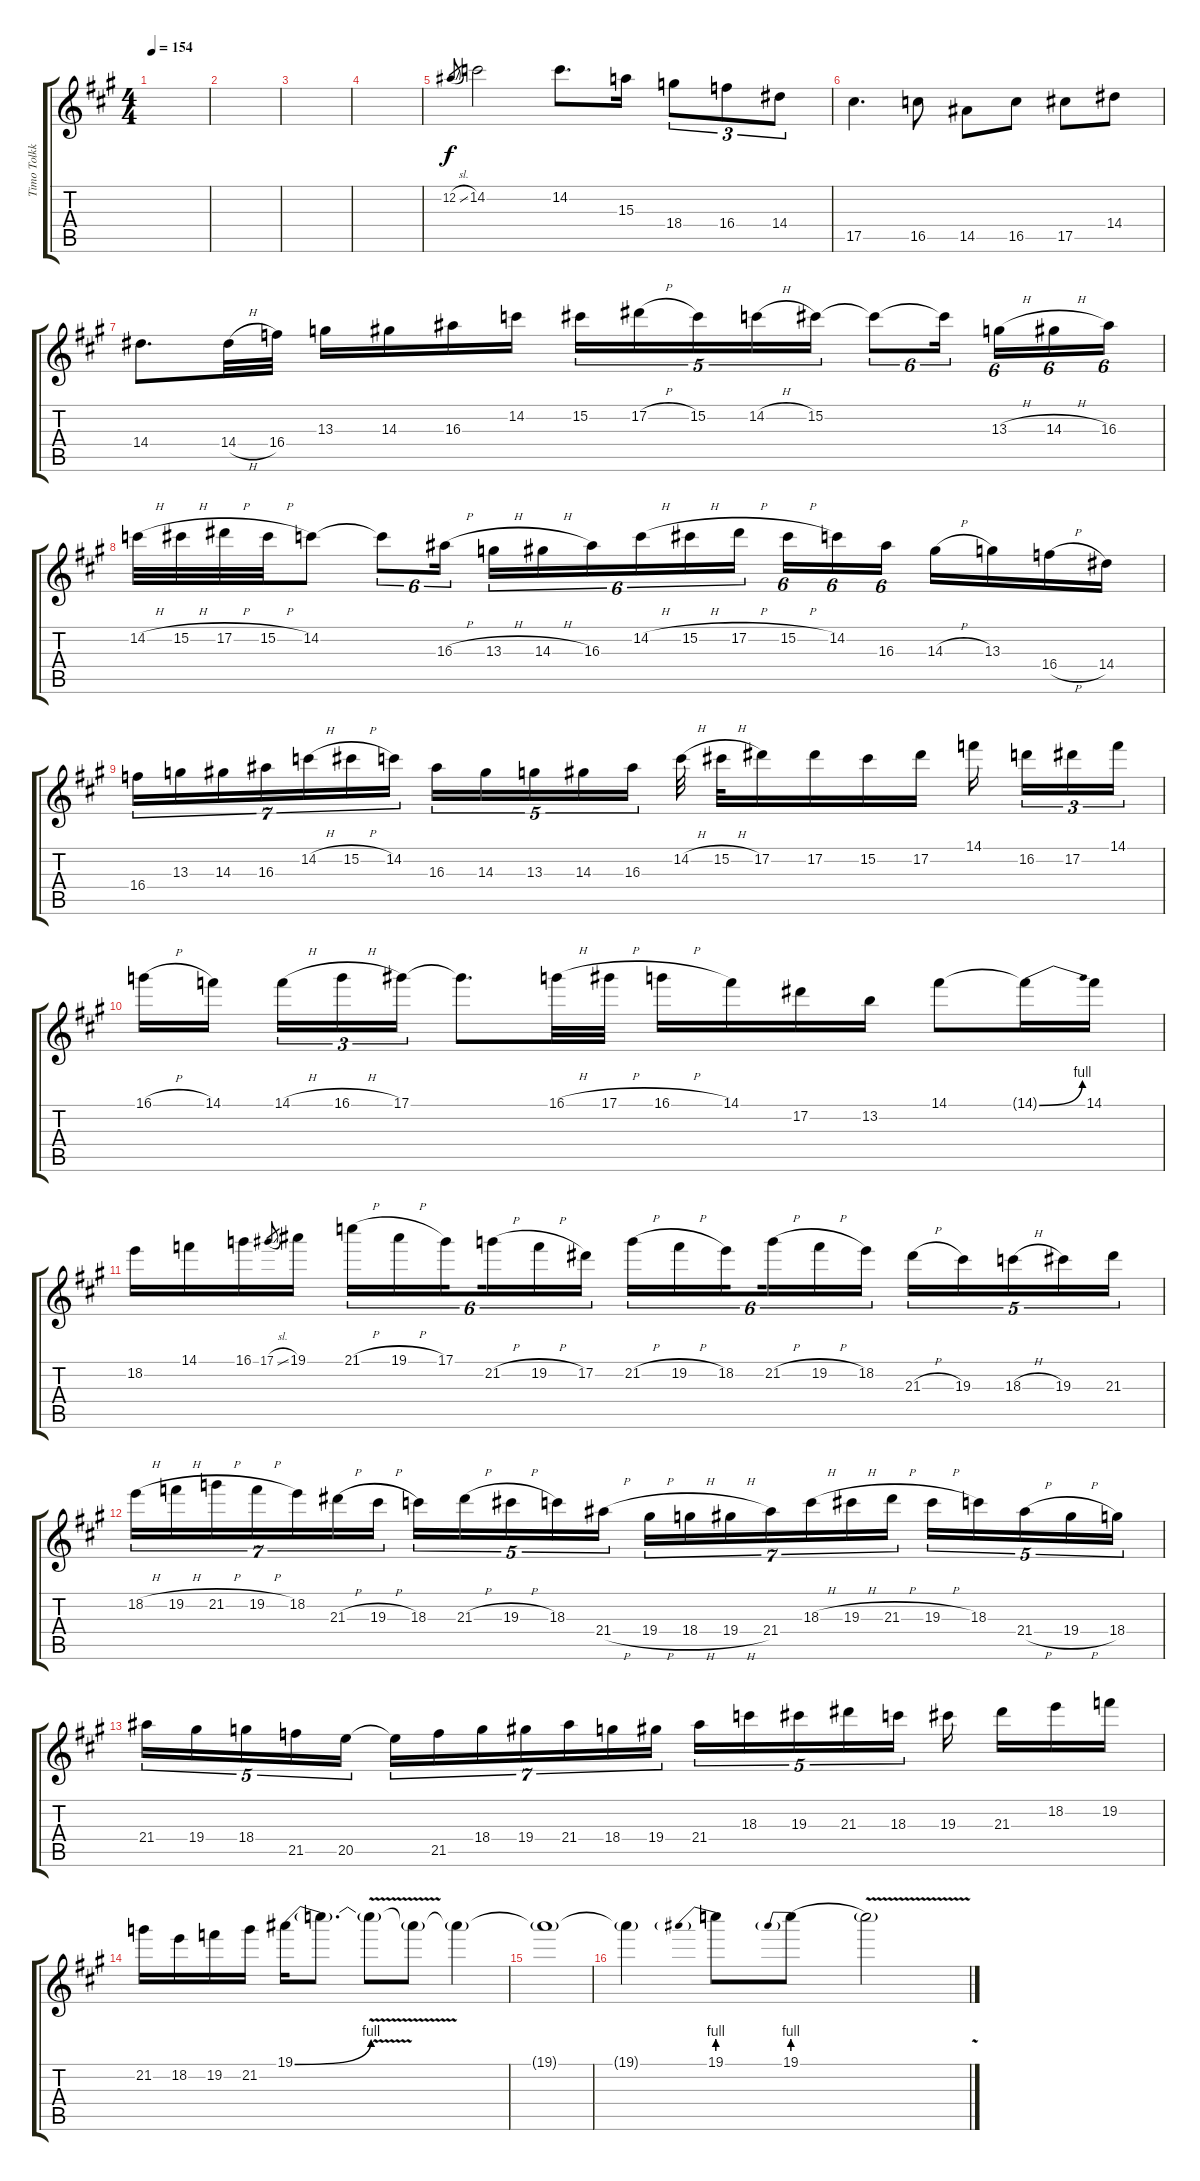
\track ("Timo Tolkki II" "Timo Tolkk") {instrument distortionguitar}
\staff {score tabs}
\tuning (Eb4 Bb3 Gb3 Db3 Ab2 Eb2) {hide}
\ts (4 4)
\tempo 154
\clef g2
\ks a
|
|
|
|
12.2{sl}.8{gr} 14.2.2 14.2.8{d} 15.3.16 18.4.8{tu (3 2)} 16.4.8{tu (3 2)} 14.4.8{tu (3 2)} |
17.5.4{d} 16.5.8 14.5.8 16.5.8 17.5.8 14.4.8 |
14.4.8{d} 14.4{h}.32 16.4.32 13.3.16 14.3.16 16.3.16 14.2.16 15.2.16{tu (5 4)} 17.2{h}.16{tu (5 4)} 15.2.16{tu (5 4)} 14.2{h}.16{tu (5 4)} 15.2.16{tu (5 4)} 15.2{t}.8{tu (6 4)} 15.2{t}.16{tu (6 4) beam splitsecondary} 13.3{h}.16{tu (6 4)} 14.3{h}.16{tu (6 4)} 16.3.16{tu (6 4)} |
14.2{h}.32 15.2{h}.32 17.2{h}.32 15.2{h}.32 14.2.8 14.2{t}.8{tu (6 4)} 16.3{h}.16{tu (6 4) beam splitsecondary} 13.3{h}.16{tu (6 4)} 14.3{h}.16{tu (6 4)} 16.3.16{tu (6 4)} 14.2{h}.16{tu (6 4)} 15.2{h}.16{tu (6 4)} 17.2{h}.16{tu (6 4) beam splitsecondary} 15.2{h}.16{tu (6 4)} 14.2.16{tu (6 4)} 16.3.16{tu (6 4)} 14.3{h}.16 13.3.16 16.4{h}.16 14.4.16 |
16.4.16{tu (7 4)} 13.3.16{tu (7 4)} 14.3.16{tu (7 4)} 16.3.16{tu (7 4)} 14.2{h}.16{tu (7 4)} 15.2{h}.16{tu (7 4)} 14.2.16{tu (7 4)} 16.3.16{tu (5 4)} 14.3.16{tu (5 4)} 13.3.16{tu (5 4)} 14.3.16{tu (5 4)} 16.3.16{tu (5 4)} 14.2{h}.32 15.2{h}.32 17.2.16 17.2.16 15.2.16 17.2.16 14.1.16{beam splitsecondary} 16.2.16{tu (3 2)} 17.2.16{tu (3 2)} 14.1.16{tu (3 2)} |
16.1{h}.16 14.1.16{beam splitsecondary} 14.1{h}.16{tu (3 2)} 16.1{h}.16{tu (3 2)} 17.1.16{tu (3 2)} 17.1{t}.8{d} 16.1{h}.32 17.1{h}.32 16.1{h}.16 14.1.16 17.2.16 13.2.16 14.1.8 14.1{be (bend 0 0 60 4) t}.16 14.1.16 |
18.2.16 14.1.16 16.1.16 17.1{sl}.8{gr} 19.1.16 21.1{h}.16{tu (6 4)} 19.1{h}.16{tu (6 4)} 17.1.16{tu (6 4) beam splitsecondary} 21.2{h}.16{tu (6 4)} 19.2{h}.16{tu (6 4)} 17.2.16{tu (6 4)} 21.2{h}.16{tu (6 4)} 19.2{h}.16{tu (6 4)} 18.2.16{tu (6 4) beam splitsecondary} 21.2{h}.16{tu (6 4)} 19.2{h}.16{tu (6 4)} 18.2.16{tu (6 4)} 21.3{h}.16{tu (5 4)} 19.3.16{tu (5 4)} 18.3{h}.16{tu (5 4)} 19.3.16{tu (5 4)} 21.3.16{tu (5 4)} |
18.2{h}.16{tu (7 4)} 19.2{h}.16{tu (7 4)} 21.2{h}.16{tu (7 4)} 19.2{h}.16{tu (7 4)} 18.2.16{tu (7 4)} 21.3{h}.16{tu (7 4)} 19.3{h}.16{tu (7 4)} 18.3.16{tu (5 4)} 21.3{h}.16{tu (5 4)} 19.3{h}.16{tu (5 4)} 18.3.16{tu (5 4)} 21.4{h}.16{tu (5 4)} 19.4{h}.16{tu (7 4)} 18.4{h}.16{tu (7 4)} 19.4{h}.16{tu (7 4)} 21.4.16{tu (7 4)} 18.3{h}.16{tu (7 4)} 19.3{h}.16{tu (7 4)} 21.3{h}.16{tu (7 4)} 19.3{h}.16{tu (5 4)} 18.3.16{tu (5 4)} 21.4{h}.16{tu (5 4)} 19.4{h}.16{tu (5 4)} 18.4.16{tu (5 4)} |
21.4.16{tu (5 4)} 19.4.16{tu (5 4)} 18.4.16{tu (5 4)} 21.5.16{tu (5 4)} 20.5.16{tu (5 4)} 20.5{t}.16{tu (7 4)} 21.5.16{tu (7 4)} 18.4.16{tu (7 4)} 19.4.16{tu (7 4)} 21.4.16{tu (7 4)} 18.4.16{tu (7 4)} 19.4.16{tu (7 4)} 21.4.16{tu (5 4)} 18.3.16{tu (5 4)} 19.3.16{tu (5 4)} 21.3.16{tu (5 4)} 18.3.16{tu (5 4)} 19.3.16 21.3.16 18.2.16 19.2.16 |
21.2.16 18.2.16 19.2.16 21.2.16 19.1{be (bend 0 0 60 4)}.16 19.1{t}.8{d} 19.1{v t}.8 19.1{t}.8 19.1{t}.4 |
19.1{t}.1 |
19.1{t}.4 19.1{be (prebend 0 4 60 4)}.8 19.1{be (prebend 0 4 60 4)}.8 19.1{v t}.2
